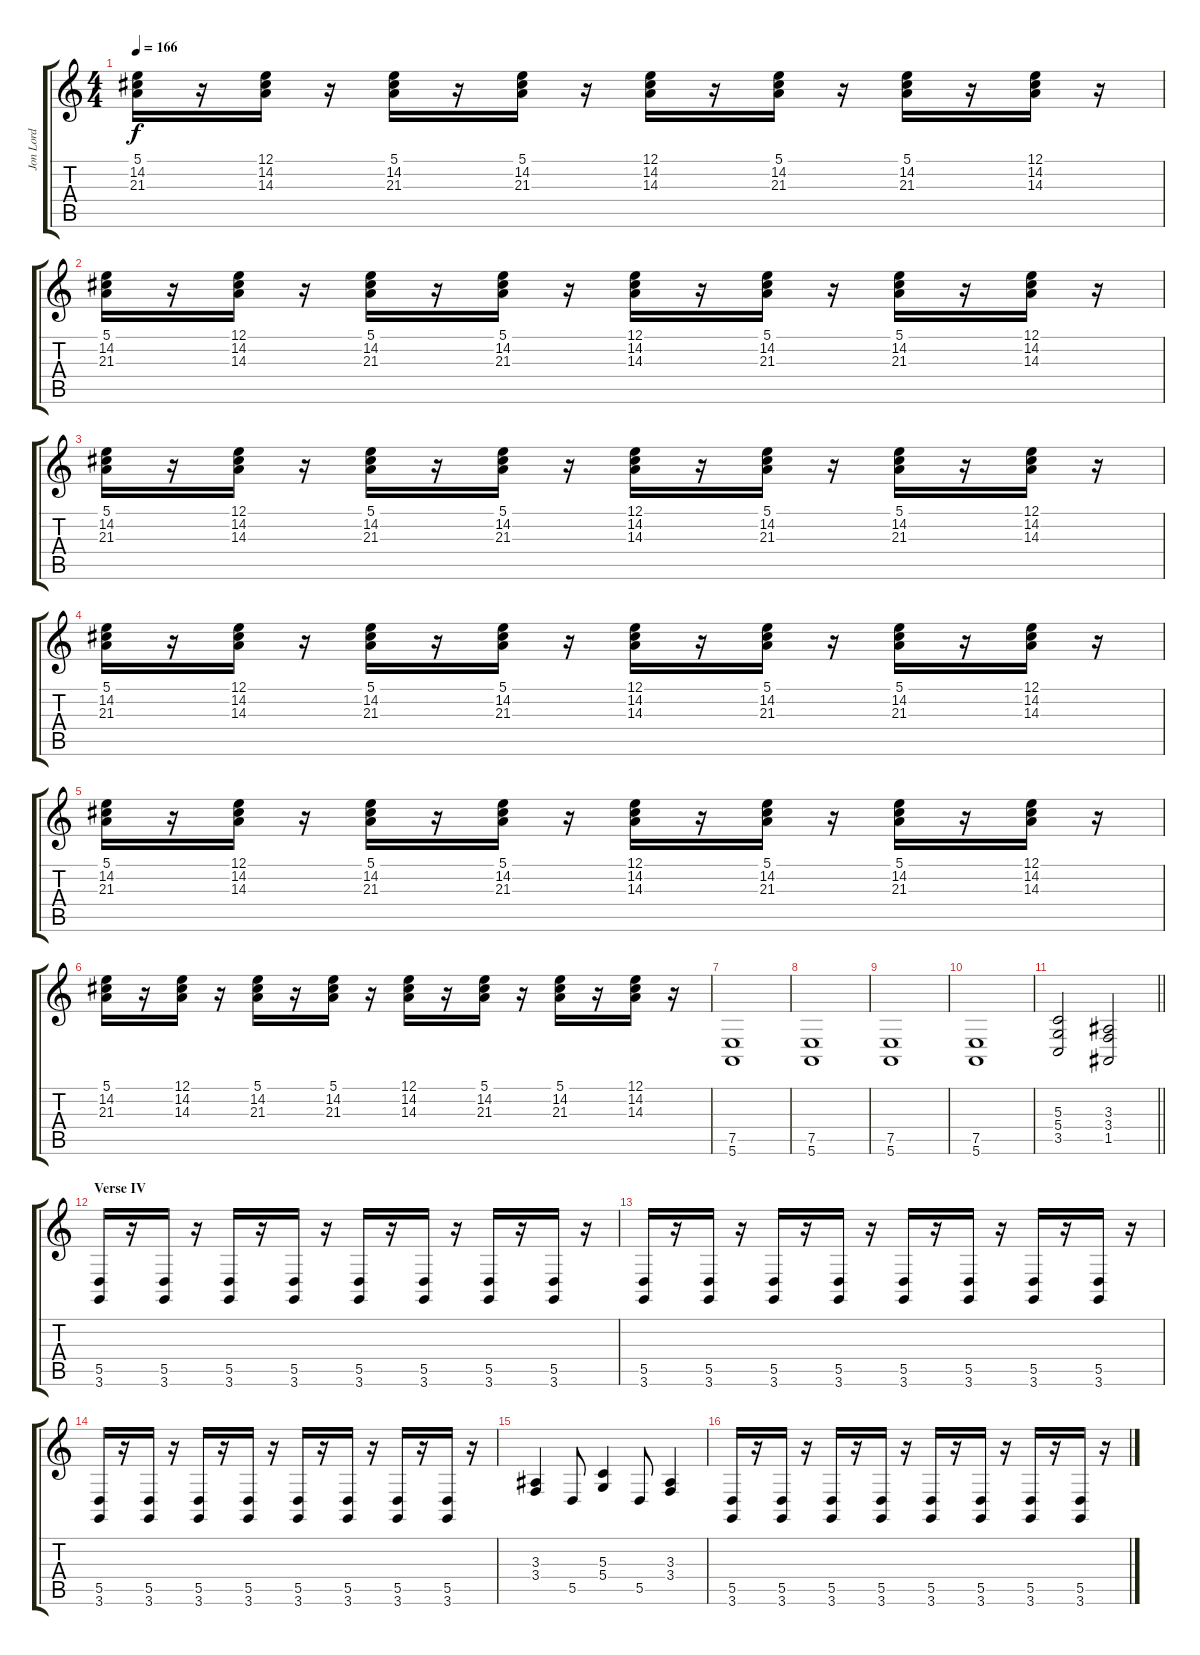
\track ("Jon Lord" "Jon Lord") {instrument rockorgan}
\staff {score tabs}
\tuning (E4 B3 G3 D3 A2 E2) {hide}
\ts (4 4)
\tempo 166
\clef g2
\ks c
(5.1 14.2 21.3).16{dy f} r.16 (12.1 14.2 14.3).16 r.16 (5.1 14.2 21.3).16 r.16 (5.1 14.2 21.3).16 r.16 (12.1 14.2 14.3).16 r.16 (5.1 14.2 21.3).16 r.16 (5.1 14.2 21.3).16 r.16 (12.1 14.2 14.3).16 r.16 |
(5.1 14.2 21.3).16 r.16 (12.1 14.2 14.3).16 r.16 (5.1 14.2 21.3).16 r.16 (5.1 14.2 21.3).16 r.16 (12.1 14.2 14.3).16 r.16 (5.1 14.2 21.3).16 r.16 (5.1 14.2 21.3).16 r.16 (12.1 14.2 14.3).16 r.16 |
(5.1 14.2 21.3).16 r.16 (12.1 14.2 14.3).16 r.16 (5.1 14.2 21.3).16 r.16 (5.1 14.2 21.3).16 r.16 (12.1 14.2 14.3).16 r.16 (5.1 14.2 21.3).16 r.16 (5.1 14.2 21.3).16 r.16 (12.1 14.2 14.3).16 r.16 |
(5.1 14.2 21.3).16 r.16 (12.1 14.2 14.3).16 r.16 (5.1 14.2 21.3).16 r.16 (5.1 14.2 21.3).16 r.16 (12.1 14.2 14.3).16 r.16 (5.1 14.2 21.3).16 r.16 (5.1 14.2 21.3).16 r.16 (12.1 14.2 14.3).16 r.16 |
(5.1 14.2 21.3).16 r.16 (12.1 14.2 14.3).16 r.16 (5.1 14.2 21.3).16 r.16 (5.1 14.2 21.3).16 r.16 (12.1 14.2 14.3).16 r.16 (5.1 14.2 21.3).16 r.16 (5.1 14.2 21.3).16 r.16 (12.1 14.2 14.3).16 r.16 |
(5.1 14.2 21.3).16 r.16 (12.1 14.2 14.3).16 r.16 (5.1 14.2 21.3).16 r.16 (5.1 14.2 21.3).16 r.16 (12.1 14.2 14.3).16 r.16 (5.1 14.2 21.3).16 r.16 (5.1 14.2 21.3).16 r.16 (12.1 14.2 14.3).16 r.16 |
(7.5 5.6).1 |
(7.5 5.6).1 |
(7.5 5.6).1 |
(7.5 5.6).1 |
\barLineRight lightlight
(5.3 5.4 3.5).2 (3.3 3.4 1.5).2 |
\section ("" "Verse IV")
(5.5 3.6).16 r.16 (5.5 3.6).16 r.16 (5.5 3.6).16 r.16 (5.5 3.6).16 r.16 (5.5 3.6).16 r.16 (5.5 3.6).16 r.16 (5.5 3.6).16 r.16 (5.5 3.6).16 r.16 |
(5.5 3.6).16 r.16 (5.5 3.6).16 r.16 (5.5 3.6).16 r.16 (5.5 3.6).16 r.16 (5.5 3.6).16 r.16 (5.5 3.6).16 r.16 (5.5 3.6).16 r.16 (5.5 3.6).16 r.16 |
(5.5 3.6).16 r.16 (5.5 3.6).16 r.16 (5.5 3.6).16 r.16 (5.5 3.6).16 r.16 (5.5 3.6).16 r.16 (5.5 3.6).16 r.16 (5.5 3.6).16 r.16 (5.5 3.6).16 r.16 |
(3.3 3.4).4 5.5.8 (5.3 5.4).4 5.5.8 (3.3 3.4).4 |
(5.5 3.6).16 r.16 (5.5 3.6).16 r.16 (5.5 3.6).16 r.16 (5.5 3.6).16 r.16 (5.5 3.6).16 r.16 (5.5 3.6).16 r.16 (5.5 3.6).16 r.16 (5.5 3.6).16 r.16
